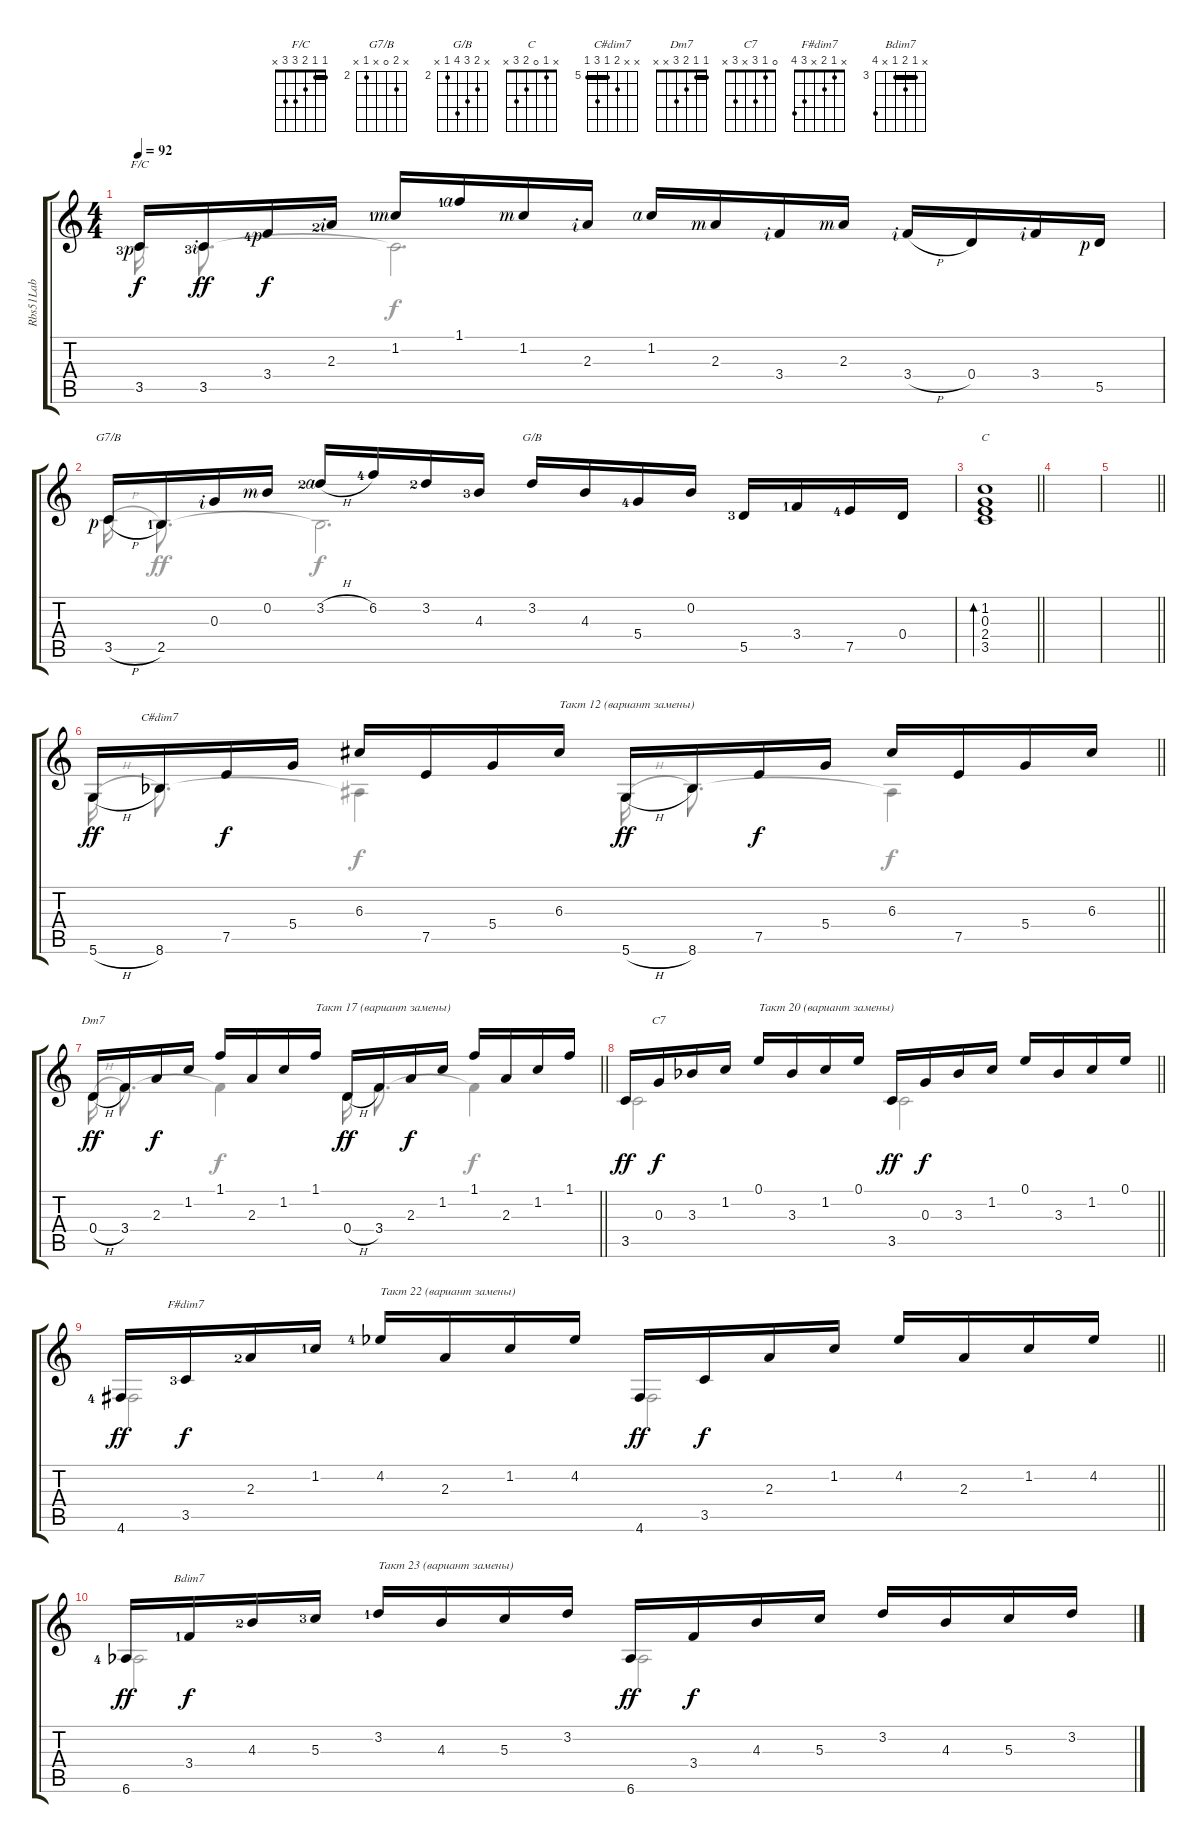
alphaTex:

\track ("Rbs51Lab" "Rbs51Lab") {instrument acousticguitarnylon}
\staff {score tabs}
\tuning (E4 B3 G3 D3 A2 D2) {hide}
\chord ("F/C" 1 1 2 3 3 x) {barre 1}
\chord ("G7/B" x 3 0 x 2 x) {firstfret 2}
\chord ("G/B" x 3 4 5 2 x) {firstfret 2}
\chord ("C" x 1 0 2 3 x)
\chord ("C#dim7" x x 6 5 7 5) {firstfret 5 barre 5}
\chord ("Dm7" 1 1 2 3 x x) {barre 1}
\chord ("C7" 0 1 3 x 3 x)
\chord ("F#dim7" x 1 2 x 3 4)
\chord ("Bdim7" x 3 4 3 x 6) {firstfret 3 barre 3}
\voice
\ts (4 4)
\tempo 92
\clef g2
\ks c
3.5{lf 4 rf 1}.16{ch "F/C" dy f} 3.5{lf 4 rf 2}.16{dy ff} 3.4{lf 5 rf 1}.16{dy f} 2.3{lf 3 rf 2}.16 1.2{lf 2 rf 3}.16 1.1{lf 2 rf 4}.16 1.2{rf 3}.16 2.3{rf 2}.16 1.2{rf 4}.16 2.3{rf 3}.16 3.4{rf 2}.16 2.3{rf 3}.16 3.4{h rf 2}.16 0.4.16 3.4{rf 2}.16 5.5{rf 1}.16 |
3.5{h rf 1}.16{ch "G7/B"} 2.5{lf 2}.16 0.3{rf 2}.16 0.2{rf 3}.16 3.2{h lf 3 rf 4}.16 6.2{lf 5}.16 3.2{lf 3}.16 4.3{lf 4}.16 3.2.16{ch "G/B"} 4.3.16 5.4{lf 5}.16 0.2.16 5.5{lf 4}.16 3.4{lf 2}.16 7.5{lf 5}.16 0.4.16 |
\barLineRight lightlight
(1.2 0.3 2.4 3.5).1{bd 60 ch "C"} |
|
\barLineRight lightlight
|
\barLineRight lightlight
5.6{h}.16{dy ff} 8.6{acc b}.16{ch "C#dim7"} 7.5.16{dy f} 5.4.16 6.3.16 7.5.16 5.4.16 6.3.16{txt "Такт 12 (вариант замены)"} 5.6{h}.16{dy ff} 8.6{acc b}.16 7.5.16{dy f} 5.4.16 6.3.16 7.5.16 5.4.16 6.3.16 |
\barLineRight lightlight
0.4{h}.16{ch "Dm7" dy ff} 3.4.16 2.3.16{dy f} 1.2.16 1.1.16 2.3.16 1.2.16 1.1.16{txt "Такт 17 (вариант замены)"} 0.4{h}.16{dy ff} 3.4.16 2.3.16{dy f} 1.2.16 1.1.16 2.3.16 1.2.16 1.1.16 |
\barLineRight lightlight
3.5.16{dy ff} 0.3.16{ch "C7" dy f} 3.3{acc b}.16 1.2.16 0.1.16{txt "Такт 20 (вариант замены)"} 3.3{acc b}.16 1.2.16 0.1.16 3.5.16{dy ff} 0.3.16{dy f} 3.3{acc b}.16 1.2.16 0.1.16 3.3{acc b}.16 1.2.16 0.1.16 |
\barLineRight lightlight
4.6{lf 5}.16{dy ff} 3.5{lf 4}.16{ch "F#dim7" dy f} 2.3{lf 3}.16 1.2{lf 2}.16 4.2{lf 5 acc b}.16{txt "Такт 22 (вариант замены)"} 2.3.16 1.2.16 4.2{acc b}.16 4.6.16{dy ff} 3.5.16{dy f} 2.3.16 1.2.16 4.2{acc b}.16 2.3.16 1.2.16 4.2{acc b}.16 |
6.6{lf 5 acc b}.16{dy ff} 3.4{lf 2}.16{ch "Bdim7" dy f} 4.3{lf 3}.16 5.3{lf 4}.16 3.2{lf 2}.16{txt "Такт 23 (вариант замены)"} 4.3.16 5.3.16 3.2.16 6.6{acc b}.16{dy ff} 3.4.16{dy f} 4.3.16 5.3.16 3.2.16 4.3.16 5.3.16 3.2.16
\voice
\clef g2
\ottava regular
\simile none
\ks c
3.5.16{dy f beam split} 3.5.8{d dy ff} 3.5{t}.2{d dy f} |
3.5{h}.16{beam split} 2.5.8{d dy ff} 2.5{t}.2{d dy f} |
\barLineRight lightlight
|
|
\barLineRight lightlight
|
\barLineRight lightlight
5.6{h}.16{dy ff beam split} 8.6{acc b}.8{d} 8.6{t}.4{dy f} 5.6{h}.16{dy ff beam split} 8.6{acc b}.8{d} 8.6{t}.4{dy f} |
\barLineRight lightlight
0.4{h}.16{dy ff beam split} 3.4.8{d} 3.4{t}.4{dy f} 0.4.16{dy ff beam split} 3.4.8{d} 3.4{t}.4{dy f} |
\barLineRight lightlight
3.5.2{dy ff} 3.5.2 |
\barLineRight lightlight
4.6.2 4.6.2 |
6.6{acc b}.2 6.6{acc b}.2
